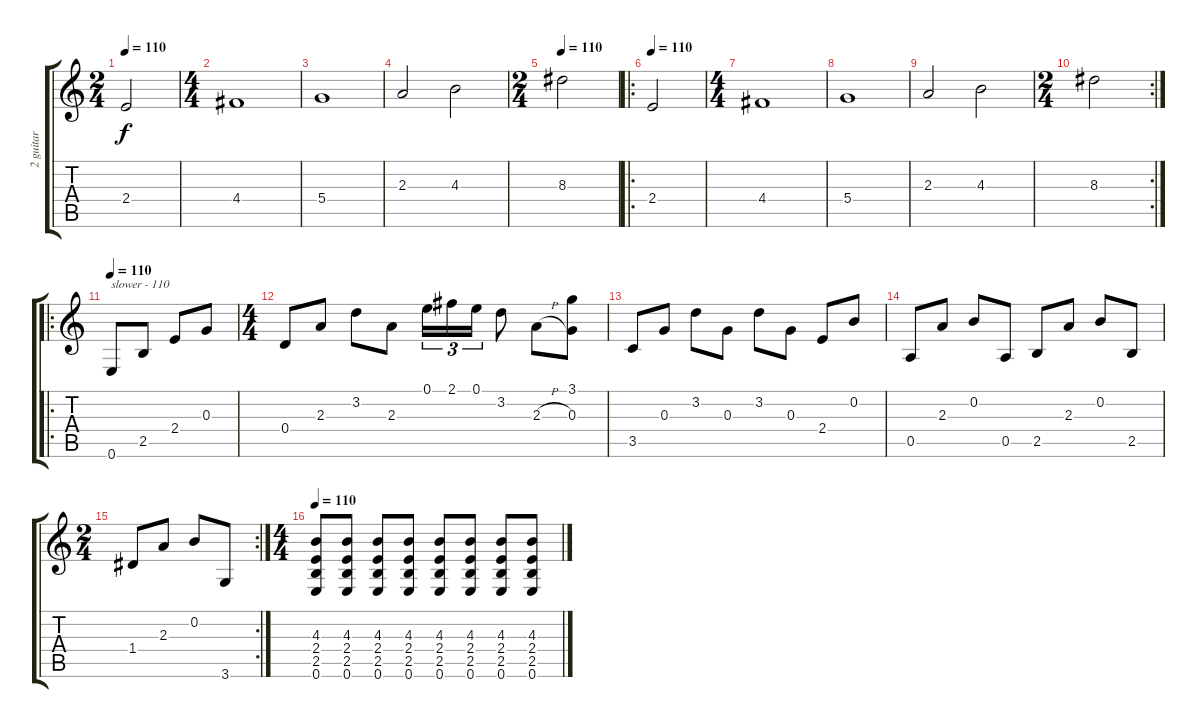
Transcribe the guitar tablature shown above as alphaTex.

\track ("2 guitar" "2 guitar") {instrument overdrivenguitar}
\staff {score tabs}
\tuning (E4 B3 G3 D3 A2 E2) {hide}
\ts (2 4)
\tempo 110
\clef g2
\ks c
2.4.2{dy f volume 11 balance 8 instrument cello} |
\ts (4 4)
4.4.1 |
5.4.1 |
2.3.2 4.3.2 |
\ts (2 4)
\tempo 110
8.3.2 |
\ro
\tempo 110
2.4.2{volume 11 balance 8 instrument cello} |
\ts (4 4)
4.4.1 |
5.4.1 |
2.3.2 4.3.2 |
\rc 2
\ts (2 4)
8.3.2 |
\ro
\tempo 110
0.6.8{txt "slower - 110" volume 14 instrument overdrivenguitar} 2.5.8 2.4.8 0.3.8 |
\ts (4 4)
0.4.8 2.3.8 3.2.8 2.3.8 0.1.16{tu (3 2)} 2.1.16{tu (3 2)} 0.1.16{tu (3 2)} 3.2.8 2.3{h}.8 (3.1 0.3).8 |
3.5.8 0.3.8 3.2.8 0.3.8 3.2.8 0.3.8 2.4.8 0.2.8 |
0.5.8 2.3.8 0.2.8 0.5.8 2.5.8 2.3.8 0.2.8 2.5.8 |
\rc 2
\ts (2 4)
1.4.8 2.3.8 0.2.8 3.6.8 |
\ts (4 4)
\tempo 110
(4.3 2.4 2.5 0.6).8 (4.3 2.4 2.5 0.6).8 (4.3 2.4 2.5 0.6).8 (4.3 2.4 2.5 0.6).8 (4.3 2.4 2.5 0.6).8 (4.3 2.4 2.5 0.6).8 (4.3 2.4 2.5 0.6).8 (4.3 2.4 2.5 0.6).8
